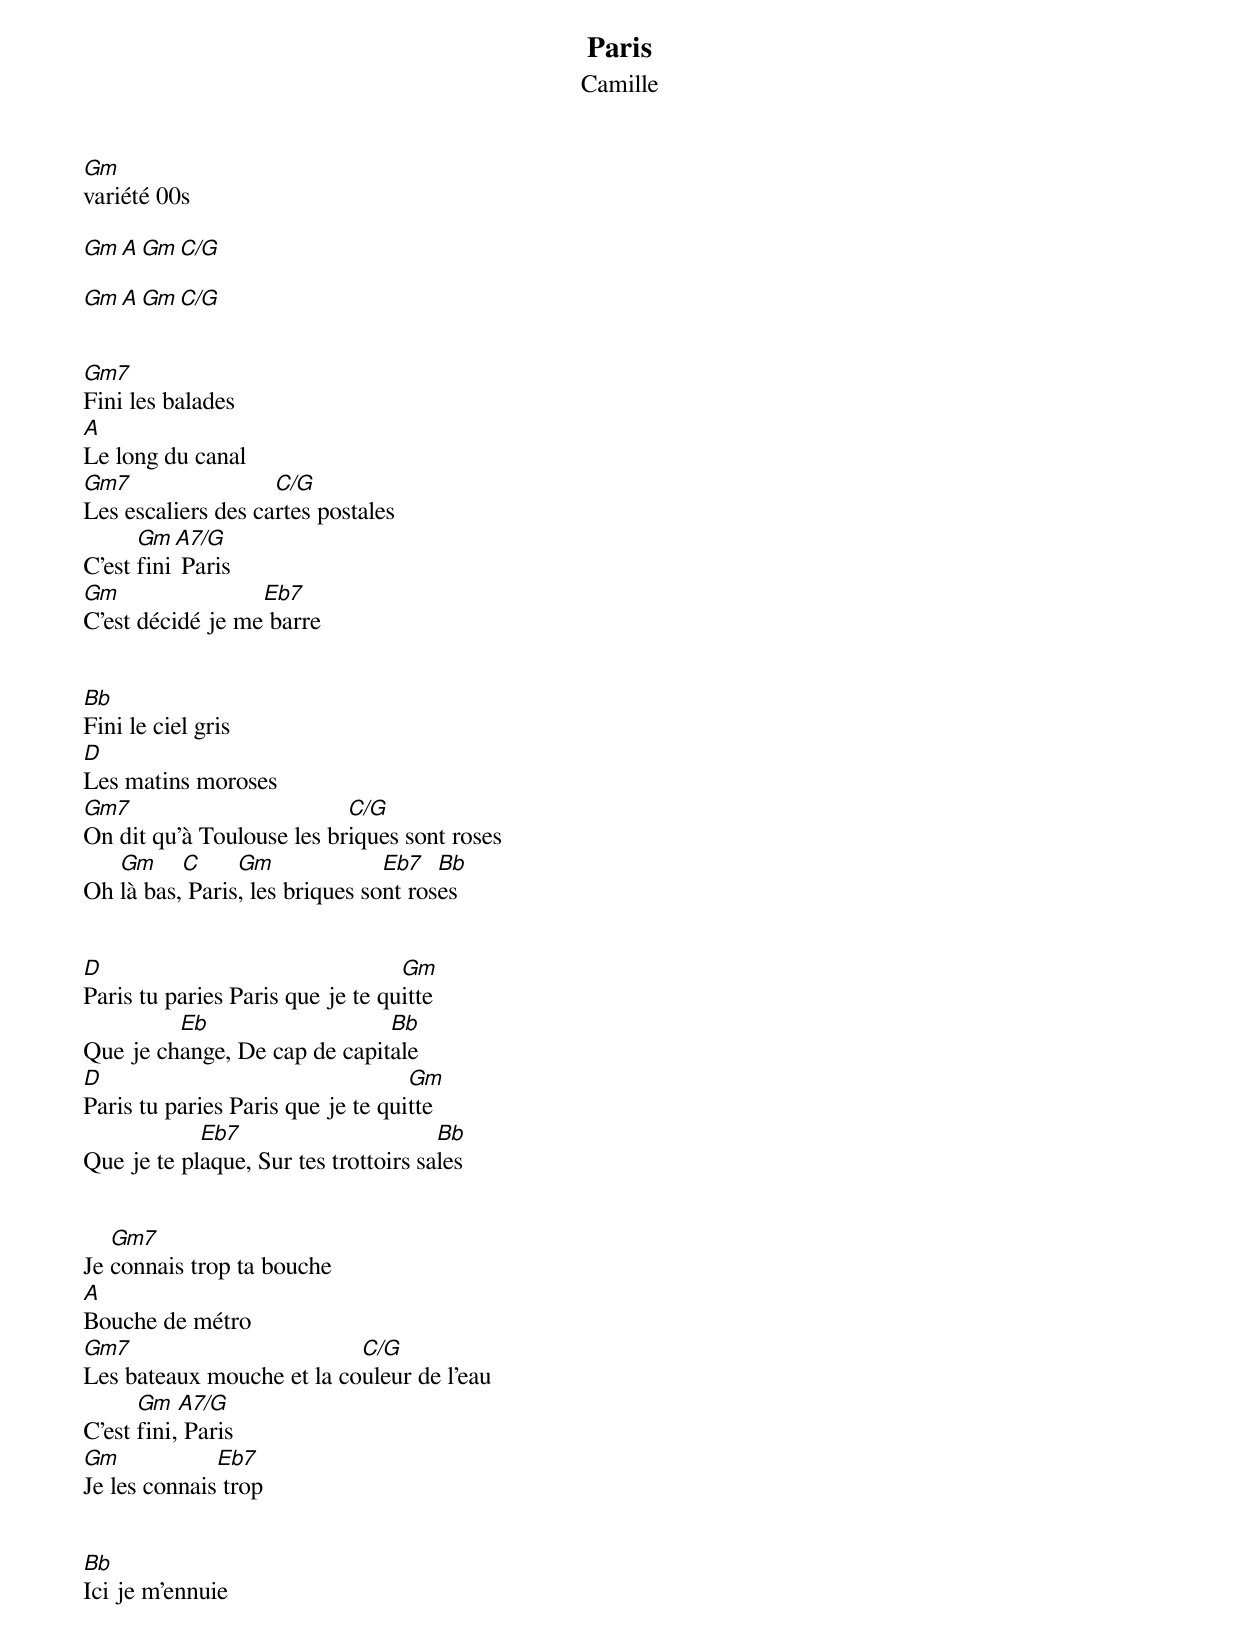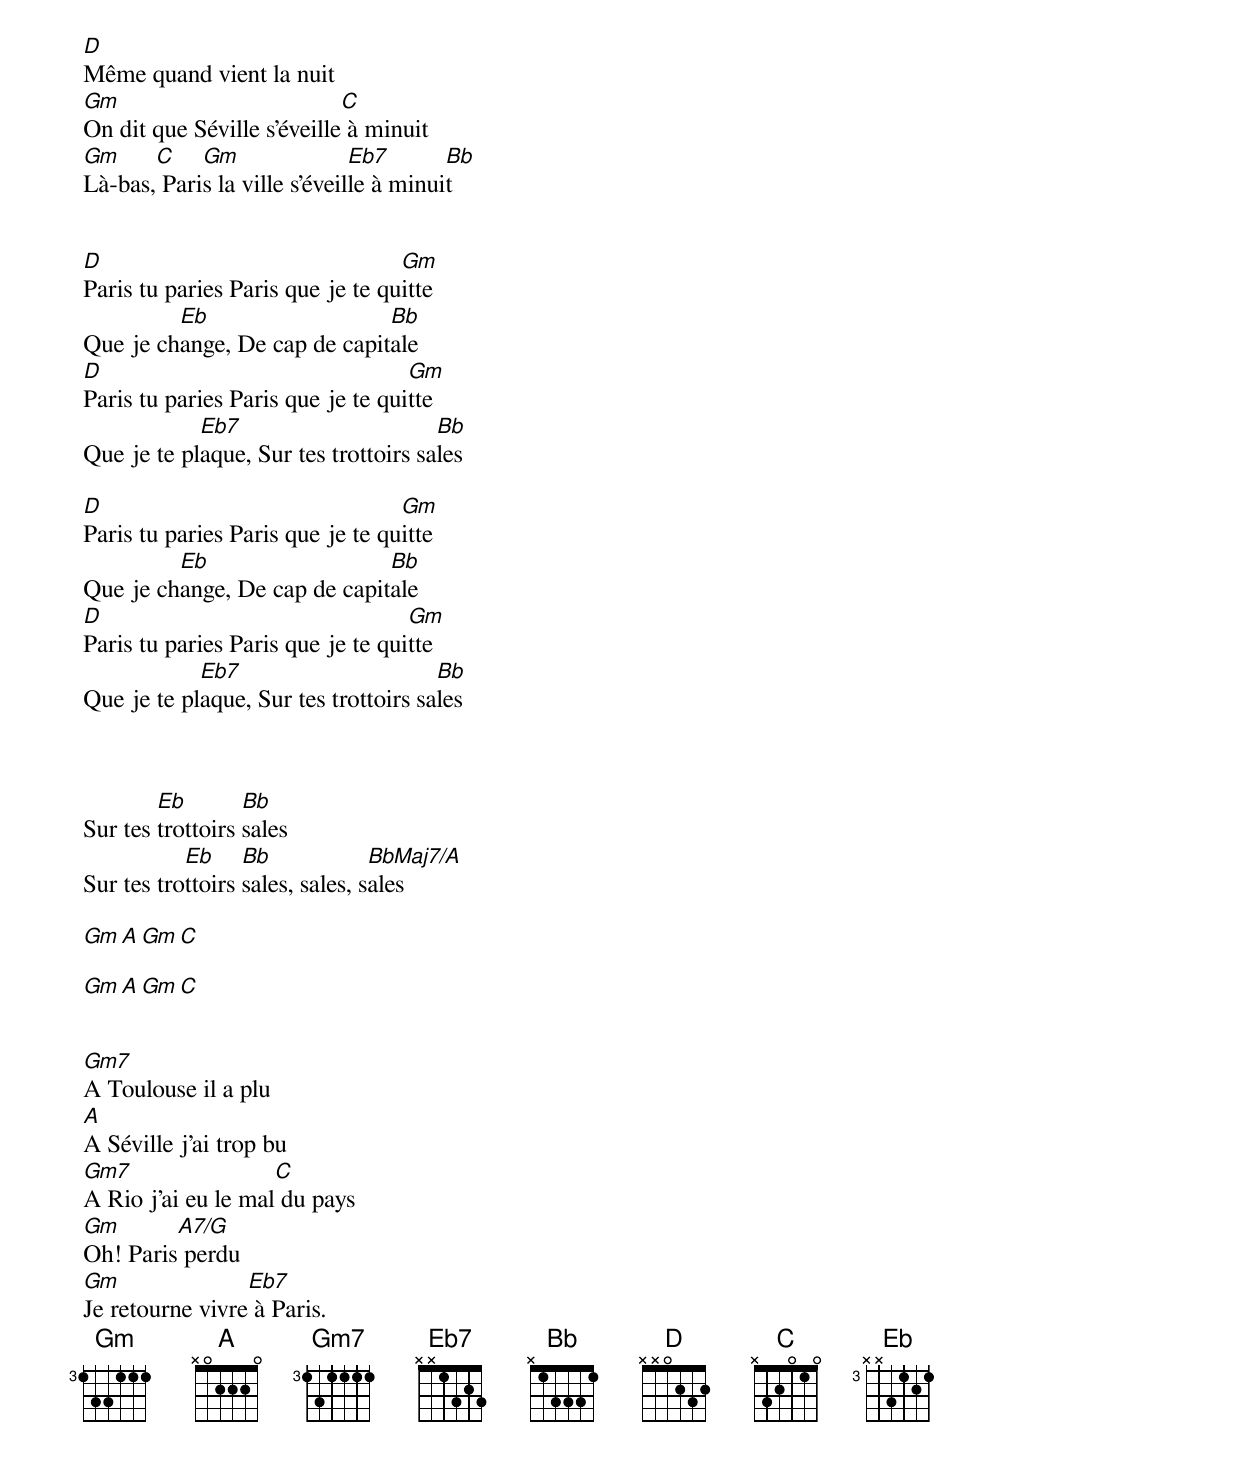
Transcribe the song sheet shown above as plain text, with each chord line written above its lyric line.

Paris
Camille
Gm
variété 00s

Gm   A   Gm   C/G

Gm   A   Gm   C/G


Gm7
Fini les balades
A
Le long du canal
Gm7                 C/G
Les escaliers des cartes postales
      Gm  A7/G
C'est fini Paris
Gm                Eb7
C'est décidé je me barre


Bb
Fini le ciel gris
D
Les matins moroses
Gm7                        C/G
On dit qu'à Toulouse les briques sont roses
   Gm     C     Gm              Eb7   Bb
Oh là bas, Paris, les briques sont roses


D                                 Gm
Paris tu paries Paris que je te quitte
         Eb                   Bb
Que je change, De cap de capitale
D                                  Gm
Paris tu paries Paris que je te quitte
            Eb7                       Bb
Que je te plaque, Sur tes trottoirs sales


   Gm7
Je connais trop ta bouche
A
Bouche de métro
Gm7                        C/G
Les bateaux mouche et la couleur de l'eau
      Gm   A7/G
C'est fini, Paris
Gm            Eb7
Je les connais trop


Bb
Ici je m'ennuie
D
Même quand vient la nuit
Gm                          C
On dit que Séville s'éveille à minuit
Gm     C    Gm                Eb7       Bb
Là-bas, Paris la ville s'éveille à minuit


D                                 Gm
Paris tu paries Paris que je te quitte
         Eb                   Bb
Que je change, De cap de capitale
D                                  Gm
Paris tu paries Paris que je te quitte
            Eb7                       Bb
Que je te plaque, Sur tes trottoirs sales

D                                 Gm
Paris tu paries Paris que je te quitte
         Eb                   Bb
Que je change, De cap de capitale
D                                  Gm
Paris tu paries Paris que je te quitte
            Eb7                       Bb
Que je te plaque, Sur tes trottoirs sales



        Eb        Bb
Sur tes trottoirs sales
           Eb     Bb             BbMaj7/A
Sur tes trottoirs sales, sales, sales

Gm   A   Gm   C

Gm   A   Gm   C


Gm7
A Toulouse il a plu
A
A Séville j'ai trop bu
Gm7                 C
A Rio j'ai eu le mal du pays
Gm       A7/G
Oh! Paris perdu
Gm               Eb7
Je retourne vivre à Paris.
